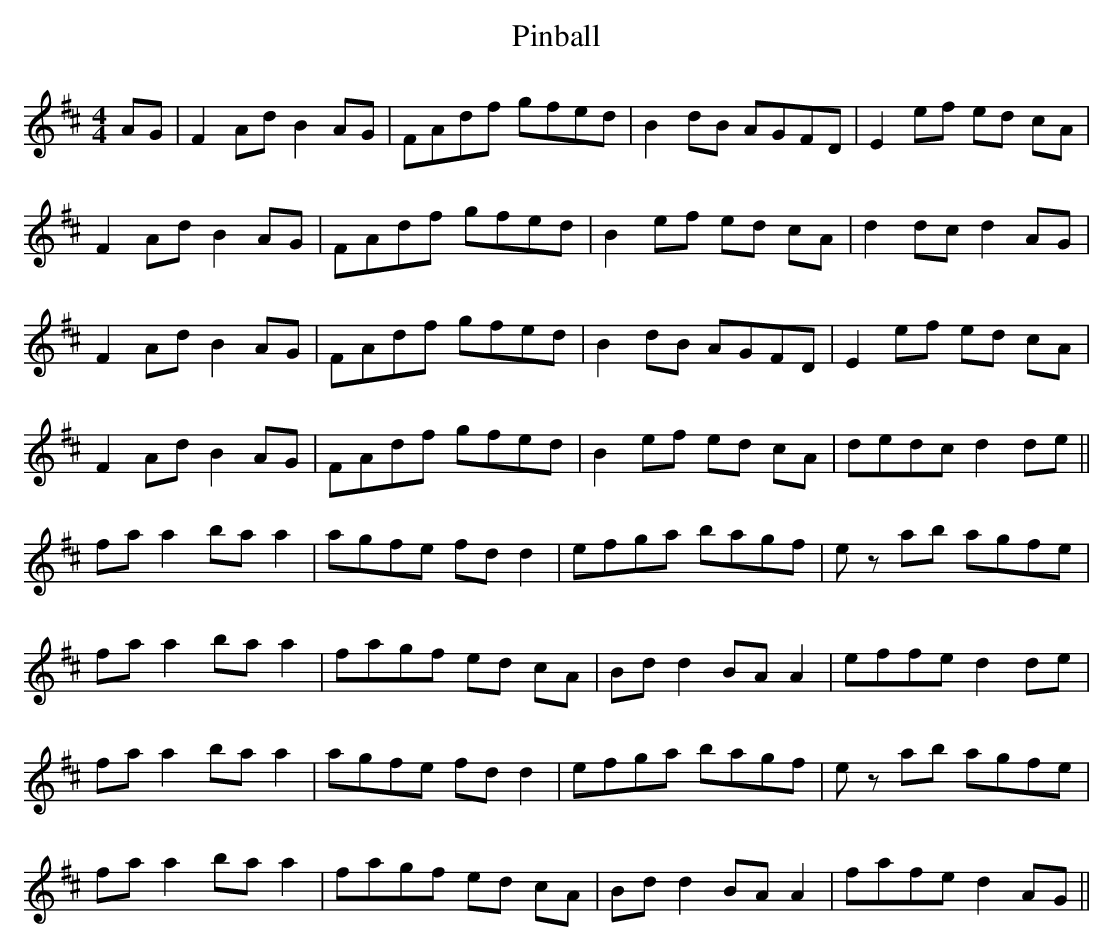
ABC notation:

X:1
T: Pinball
M: 4/4
L: 1/8
K: Dmaj
AG|F2 Ad B2 AG | FAdf gfed | B2 dB AGFD | E2 ef ed cA |
F2 Ad B2 AG | FAdf gfed | B2 ef ed cA |d2 dc d2 AG |
F2 Ad B2 AG | FAdf gfed | B2 dB AGFD | E2 ef ed cA |
F2 Ad B2 AG | FAdf gfed | B2 ef ed cA | dedc d2 de||
fa a2 ba a2 | agfe fd d2 | efga bagf | ez ab agfe |
fa a2 ba a2 | fagf ed cA | Bd d2 BA A2 |effe d2 de |
fa a2 ba a2 | agfe fd d2 | efga bagf | ez ab agfe |
fa a2 ba a2 | fagf ed cA | Bd d2 BA A2 |fafe d2 AG ||
